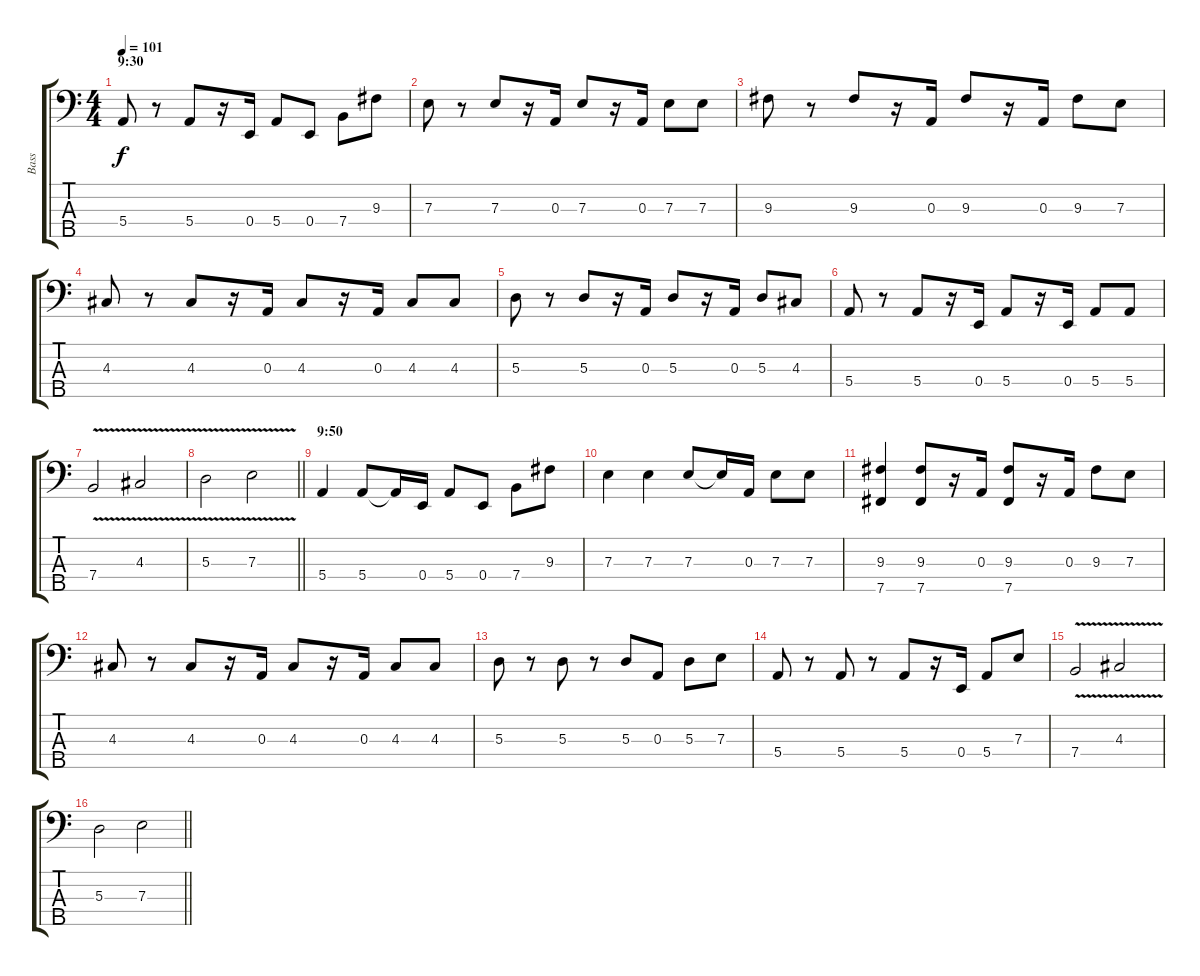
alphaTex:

\track ("Bass" "Bass") {instrument electricbasspick}
\staff {score tabs}
\tuning (G2 D2 A1 E1 B0) {hide}
\ts (4 4)
\section ("" "9:30")
\tempo 101
\clef f4
\ks c
5.4.8{dy f volume 16 balance 8 instrument electricbasspick} r.8 5.4.8 r.16 0.4.16 5.4.8 0.4.8 7.4.8 9.3.8 |
7.3.8 r.8 7.3.8 r.16 0.3.16 7.3.8 r.16 0.3.16 7.3.8 7.3.8 |
9.3.8 r.8 9.3.8 r.16 0.3.16 9.3.8 r.16 0.3.16 9.3.8 7.3.8 |
4.3.8 r.8 4.3.8 r.16 0.3.16 4.3.8 r.16 0.3.16 4.3.8 4.3.8 |
5.3.8 r.8 5.3.8 r.16 0.3.16 5.3.8 r.16 0.3.16 5.3.8 4.3.8 |
5.4.8 r.8 5.4.8 r.16 0.4.16 5.4.8 r.16 0.4.16 5.4.8 5.4.8 |
7.4{v}.2 4.3{v}.2 |
\barLineRight lightlight
5.3{v}.2 7.3{v}.2 |
\section ("" "9:50")
5.4.4{volume 16 balance 8 instrument electricbasspick} 5.4.8 5.4{t}.16 0.4.16 5.4.8 0.4.8 7.4.8 9.3.8 |
7.3.4 7.3.4 7.3.8 7.3{t}.16 0.3.16 7.3.8 7.3.8 |
(9.3 7.5).4 (9.3 7.5).8 r.16 0.3.16 (9.3 7.5).8 r.16 0.3.16 9.3.8 7.3.8 |
4.3.8 r.8 4.3.8 r.16 0.3.16 4.3.8 r.16 0.3.16 4.3.8 4.3.8 |
5.3.8 r.8 5.3.8 r.8 5.3.8 0.3.8 5.3.8 7.3.8 |
5.4.8 r.8 5.4.8 r.8 5.4.8 r.16 0.4.16 5.4.8 7.3.8 |
7.4{v}.2 4.3{v}.2 |
\barLineRight lightlight
5.3.2 7.3.2
